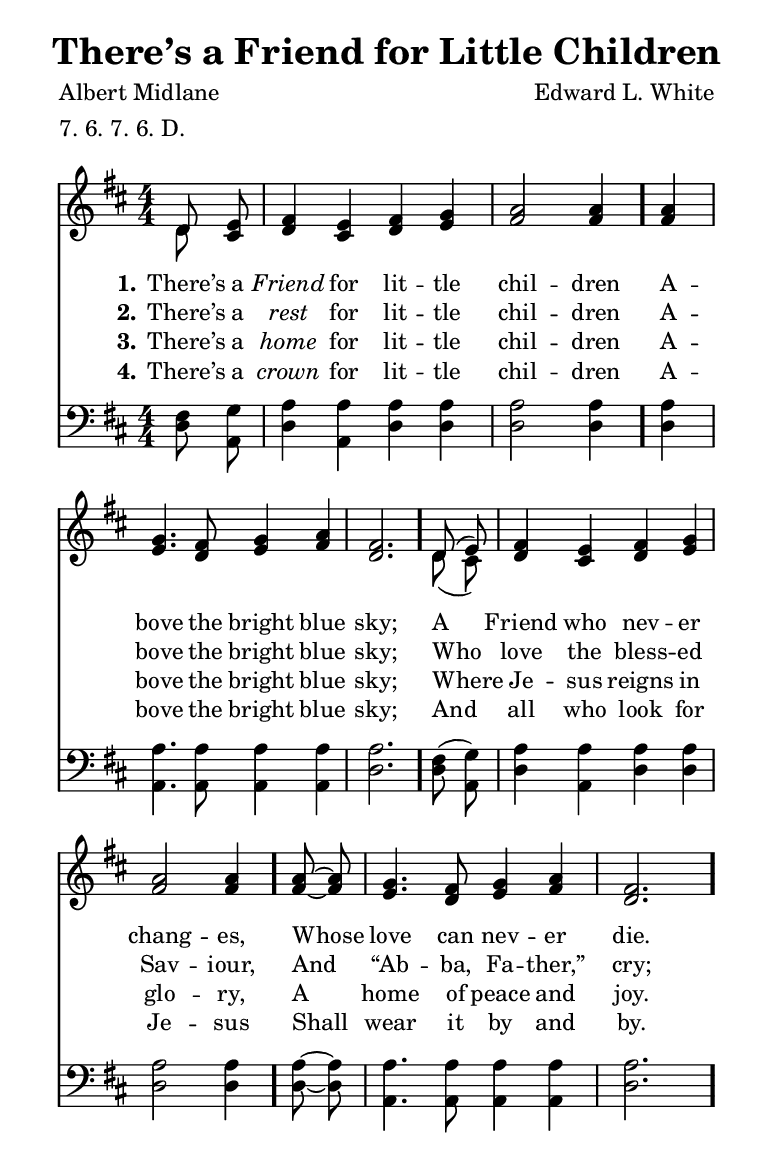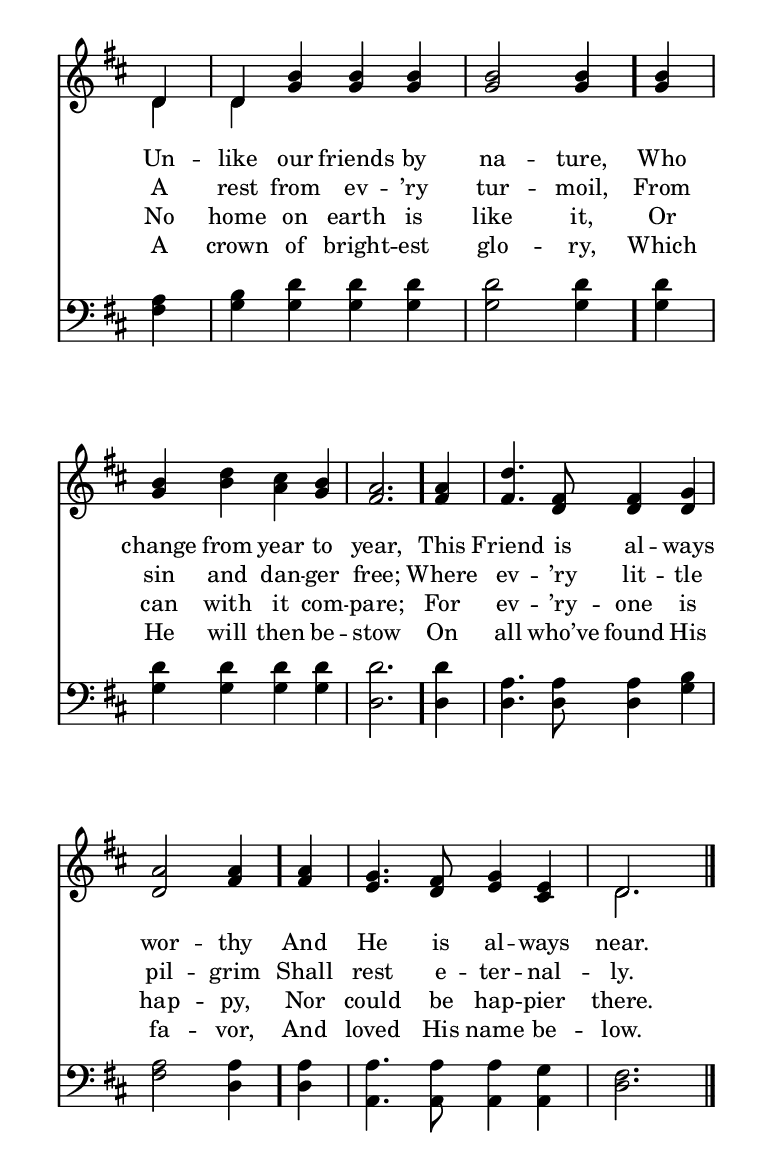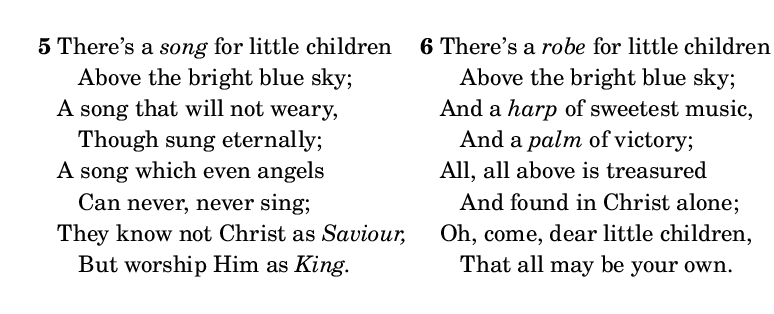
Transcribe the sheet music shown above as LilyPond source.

\include "common/global.ily"
\paper {
  \include "common/paper.ily"
  ragged-last-bottom = ##t
}

\header{
  %children
  hymnnumber = "323"
  title = "There’s a Friend for Little Children"
  tunename = "Watcher" % not found at hymnary.org
  meter = "7. 6. 7. 6. D."
  poet = "Albert Midlane" % see https://hymnary.org/text/theres_a_friend_for_little_children
  composer = "Edward L. White" % see https://hymnary.org/person/White_Edward
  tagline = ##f
}

global = {
  \include "common/overrides.ily"
  \override Staff.TimeSignature.style = #'numbered
  \time 4/4
  \override Score.MetronomeMark.transparent = ##t % hide all fermata changes too
  \tempo 4=90
  \key d \major
  \partial 4
  \autoBeamOff
}

patternA = { c8 c | c4 c c c | c2 c4 }
patternB = { c4 | c4. c8 c4 c | c2. }
patternC = { c8 ~ c8 | c4. c8 c4 c | c2. }
patternD = { c4 | c c c c | c2 c4 }
patternE = { c4 | c c c c | c2. }
patternF = { c4 | c4. c8 c4 c | c2 c4 }

notesSoprano = {
\global
\relative c' {

  \changePitch \patternA { d e | fis e fis g | a a }
  \changePitch \patternB { a | g fis g a | fis } \eogbreak
  \changePitch \patternA { d( e) | fis e fis g | a a }
  \changePitch \patternC { a a | g fis g a | fis } \eogbreak
  \changePitch \patternD { d | d b' b b | b b }
  \changePitch \patternE { b | b d cis b | a } \eogbreak
  \changePitch \patternF { a | d fis, fis g | a a }
  \changePitch \patternB { a | g fis g e | d }

  \bar "|."

}
}

notesAlto = {
\global
\relative e' {

  \changePitch \patternA { d cis | d cis d e | fis fis }
  \changePitch \patternB { fis | e d e fis | d }
  \changePitch \patternA { d( cis) | d cis d e | fis fis }
  \changePitch \patternC { fis fis | e d e fis | d }
  \changePitch \patternD { d | d g g g | g g }
  \changePitch \patternE { g | g b a g | fis }
  \changePitch \patternF { fis | fis d d d | d fis }
  \changePitch \patternB { fis | e d e cis | d }

}
}

notesTenor = {
\global
\relative a {

  \changePitch \patternA { fis g | a a a a | a a }
  \changePitch \patternB { a | a a a a | a }
  \changePitch \patternA { fis( g) | a a a a | a a }
  \changePitch \patternC { a a | a a a a | a }
  \changePitch \patternD { a | b d d d | d d }
  \changePitch \patternE { d | d d d d | d }
  \changePitch \patternF { d | a a a b | a a }
  \changePitch \patternB { a | a a a g | fis }

}
}

notesBass = {
\global
\relative f {

  \changePitch \patternA { d a | d a d d | d d }
  \changePitch \patternB { d | a a a a | d }
  \changePitch \patternA { d( a) | d a d d | d d }
  \changePitch \patternC { d d | a a a a | d }
  \changePitch \patternD { fis | g g g g | g g }
  \changePitch \patternE { g | g g g g | d }
  \changePitch \patternF { d | d d d g | fis d }
  \changePitch \patternB { d | a a a a | d }

}
}

wordsA = \lyricmode {
\set stanza = "1."

There’s a \italicsOn Friend \italicsOff for lit -- tle chil -- dren \bar "."
A -- bove the bright blue sky; \bar "."
A Friend who nev -- er chang -- es, \bar "."
Whose love can nev -- er die. \bar "."
Un -- like our friends by na -- ture, \bar "."
Who change from year to year, \bar "."
This Friend is al -- ways wor -- thy \bar "."
And He is al -- ways near. \bar "."

}

wordsB = \lyricmode {
\set stanza = "2."

There’s a \italicsOn rest \italicsOff for lit -- tle chil -- dren
A -- bove the bright blue sky;
Who love the bless -- ed Sav -- iour,
And “Ab -- ba, Fa -- ther,” cry;
A rest from ev -- ’ry tur -- moil,
From sin and dan -- ger free;
Where ev -- ’ry lit -- tle pil -- grim
Shall rest e -- ter -- nal -- ly.

}

wordsC = \lyricmode {
\set stanza = "3."

There’s a \italicsOn home \italicsOff for lit -- tle chil -- dren
A -- bove the bright blue sky;
Where Je -- sus reigns in glo -- ry,
A home of peace and joy.
No home on earth is like it,
Or can with it com -- pare;
For ev -- ’ry -- one is hap -- py,
Nor could be hap -- pier there.

}

wordsD = \lyricmode {
\set stanza = "4."

There’s a \italicsOn crown \italicsOff for lit -- tle chil -- dren
A -- bove the bright blue sky;
And all who look for Je -- sus
Shall wear it by and by.
A crown of bright -- est glo -- ry,
Which He will then be -- stow
On all who’ve found His fa -- vor,
And loved His name be -- low.

}

wordsE = \markuplist {

\line { There’s a \italic song for little children }
\line { { \hspace #2 } Above the bright blue sky; }
\line { A song that will not weary, }
\line { { \hspace #2 } Though sung eternally; }
\line { A song which even angels }
\line { { \hspace #2 } Can never, never sing; }
\line { They know not Christ as \italic Saviour, }
\line { { \hspace #2 } But worship Him as \italic King. }

}

wordsF = \markuplist {

\line { There’s a \italic robe for little children }
\line { { \hspace #2 } Above the bright blue sky; }
\line { And a \italic harp of sweetest music, }
\line { { \hspace #2 } And a \italic palm of victory; }
\line { All, all above is treasured }
\line { { \hspace #2 } And found in Christ alone; }
\line { Oh, come, dear little children, }
\line { { \hspace #2 } That all may be your own. }

}

\score {
  \context ChoirStaff <<
    \context Staff = upper <<
      \set Staff.autoBeaming = ##f
      \set ChoirStaff.systemStartDelimiter = #'SystemStartBar
      \set ChoirStaff.printPartCombineTexts = ##f
      \partcombine #'(2 . 11) \notesSoprano \notesAlto
      \context NullVoice = sopranos { \voiceOne << \notesSoprano >> }
      \context Lyrics = one   \lyricsto sopranos \wordsA
      \context Lyrics = two   \lyricsto sopranos \wordsB
      \context Lyrics = three \lyricsto sopranos \wordsC
      \context Lyrics = four  \lyricsto sopranos \wordsD
    >>
    \context Staff = men <<
      \set Staff.autoBeaming = ##f
      \clef bass
      \set ChoirStaff.printPartCombineTexts = ##f
      \partcombine #'(2 . 11) \notesTenor \notesBass
    >>
  >>
  \layout {
    \include "common/layout.ily"
  }
  #(cond ((ly:get-option 'eog-midi-permitted) #{ \midi{
    \include "common/midi.ily"
  } #}))
}

\markup { \vcenter \column {
  \vspace #1
  \fill-line {
    \null
    \line{ \bold 5 \column { \wordsE } }
    \null
    \line{ \bold 6 \column { \wordsF } }
    \null
  }
} }

\version "2.19.49"  % necessary for upgrading to future LilyPond versions.

% vi:set et ts=2 sw=2 ai nocindent syntax=lilypond:
